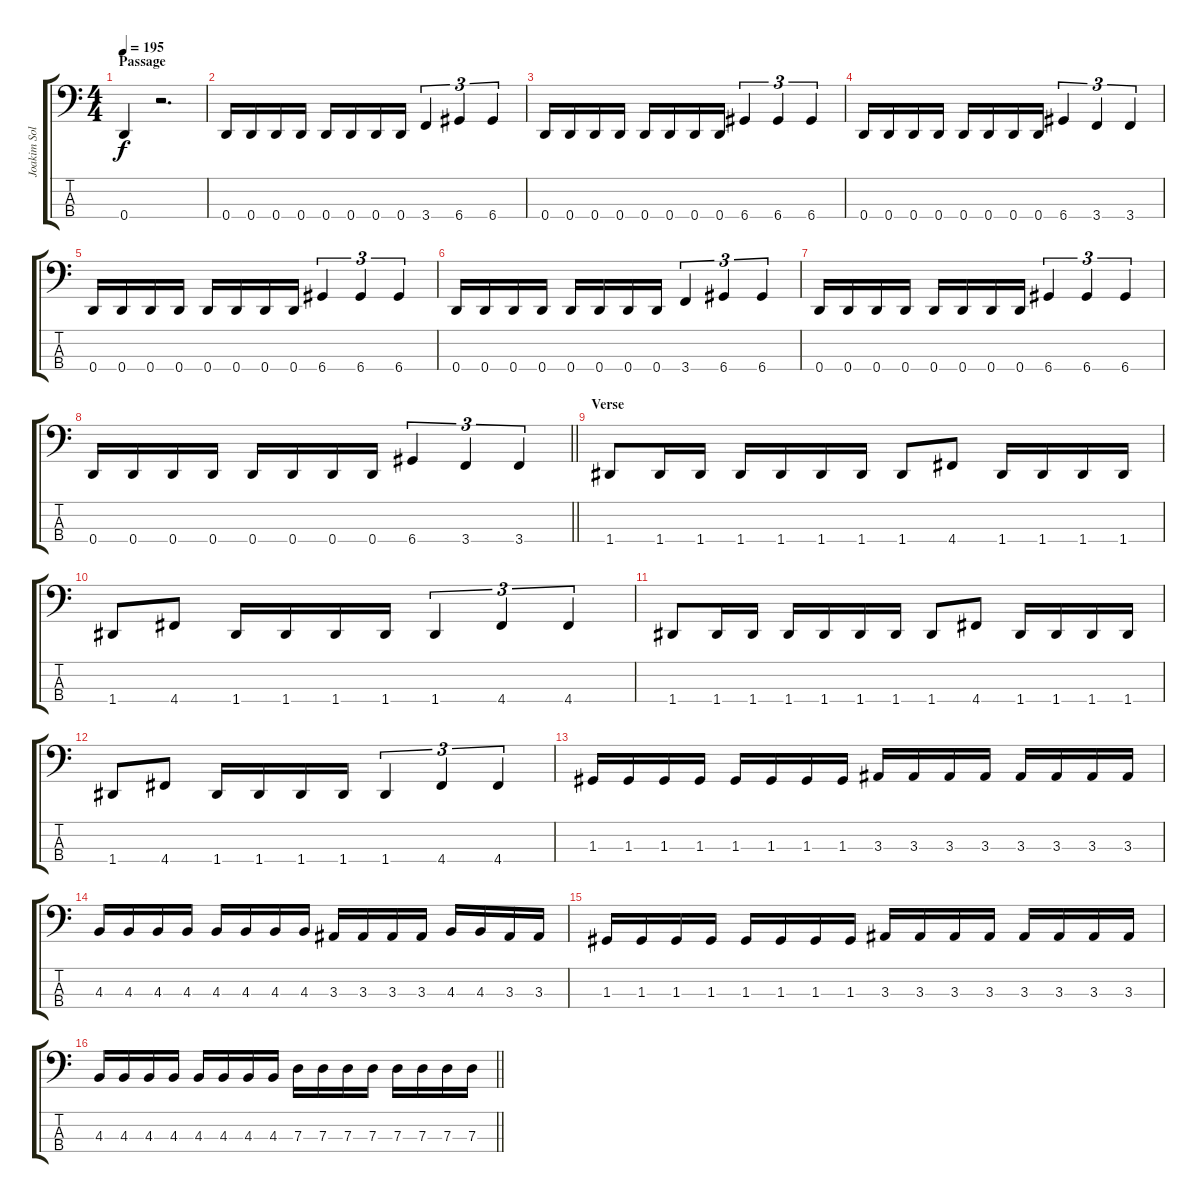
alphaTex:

\track ("Joakim Soldehed" "Joakim Sol") {instrument distortionguitar}
\staff {score tabs}
\tuning (F2 C2 G1 D1) {hide}
\ts (4 4)
\section ("" "Passage")
\tempo 195
\clef f4
\ks c
0.4.4{dy f} r.2{d} |
0.4.16 0.4.16 0.4.16 0.4.16 0.4.16 0.4.16 0.4.16 0.4.16 3.4.4{tu (3 2)} 6.4.4{tu (3 2)} 6.4.4{tu (3 2)} |
0.4.16 0.4.16 0.4.16 0.4.16 0.4.16 0.4.16 0.4.16 0.4.16 6.4.4{tu (3 2)} 6.4.4{tu (3 2)} 6.4.4{tu (3 2)} |
0.4.16 0.4.16 0.4.16 0.4.16 0.4.16 0.4.16 0.4.16 0.4.16 6.4.4{tu (3 2)} 3.4.4{tu (3 2)} 3.4.4{tu (3 2)} |
0.4.16 0.4.16 0.4.16 0.4.16 0.4.16 0.4.16 0.4.16 0.4.16 6.4.4{tu (3 2)} 6.4.4{tu (3 2)} 6.4.4{tu (3 2)} |
0.4.16 0.4.16 0.4.16 0.4.16 0.4.16 0.4.16 0.4.16 0.4.16 3.4.4{tu (3 2)} 6.4.4{tu (3 2)} 6.4.4{tu (3 2)} |
0.4.16 0.4.16 0.4.16 0.4.16 0.4.16 0.4.16 0.4.16 0.4.16 6.4.4{tu (3 2)} 6.4.4{tu (3 2)} 6.4.4{tu (3 2)} |
\barLineRight lightlight
0.4.16 0.4.16 0.4.16 0.4.16 0.4.16 0.4.16 0.4.16 0.4.16 6.4.4{tu (3 2)} 3.4.4{tu (3 2)} 3.4.4{tu (3 2)} |
\section ("" "Verse")
1.4.8 1.4.16 1.4.16 1.4.16 1.4.16 1.4.16 1.4.16 1.4.8 4.4.8 1.4.16 1.4.16 1.4.16 1.4.16 |
1.4.8 4.4.8 1.4.16 1.4.16 1.4.16 1.4.16 1.4.4{tu (3 2)} 4.4.4{tu (3 2)} 4.4.4{tu (3 2)} |
1.4.8 1.4.16 1.4.16 1.4.16 1.4.16 1.4.16 1.4.16 1.4.8 4.4.8 1.4.16 1.4.16 1.4.16 1.4.16 |
1.4.8 4.4.8 1.4.16 1.4.16 1.4.16 1.4.16 1.4.4{tu (3 2)} 4.4.4{tu (3 2)} 4.4.4{tu (3 2)} |
1.3.16 1.3.16 1.3.16 1.3.16 1.3.16 1.3.16 1.3.16 1.3.16 3.3.16 3.3.16 3.3.16 3.3.16 3.3.16 3.3.16 3.3.16 3.3.16 |
4.3.16 4.3.16 4.3.16 4.3.16 4.3.16 4.3.16 4.3.16 4.3.16 3.3.16 3.3.16 3.3.16 3.3.16 4.3.16 4.3.16 3.3.16 3.3.16 |
1.3.16 1.3.16 1.3.16 1.3.16 1.3.16 1.3.16 1.3.16 1.3.16 3.3.16 3.3.16 3.3.16 3.3.16 3.3.16 3.3.16 3.3.16 3.3.16 |
\barLineRight lightlight
4.3.16 4.3.16 4.3.16 4.3.16 4.3.16 4.3.16 4.3.16 4.3.16 7.3.16 7.3.16 7.3.16 7.3.16 7.3.16 7.3.16 7.3.16 7.3.16
